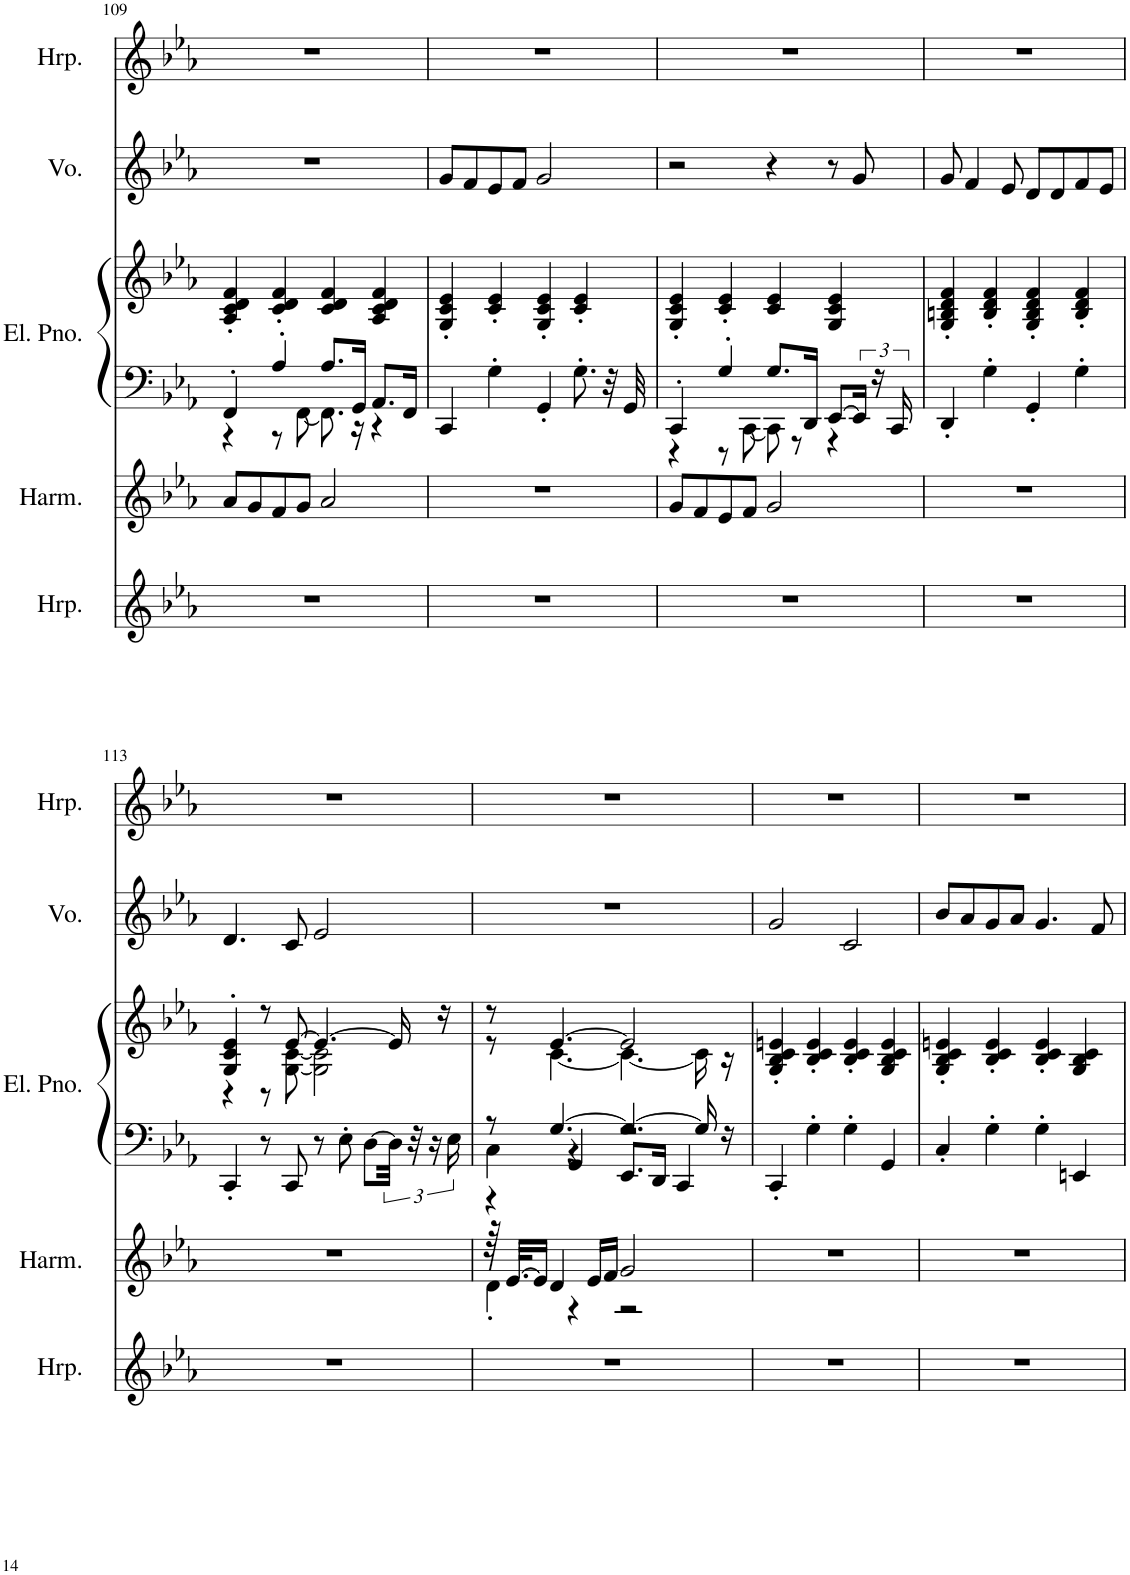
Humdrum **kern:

**kern	**kern	**kern	**kern	**kern	**kern
*part5	*part4	*part3	*part3	*part2	*part1
*staff6	*staff5	*staff4	*staff3	*staff2	*staff1
*I"Harp, Music Box	*I"Harmonica, Accordion	*I"Electric Piano, Piano	*	*I"Voice, Voice Oohs	*I"Harp, Vibraphone
*I'Hrp.	*I'Harm.	*I'El. Pno.	*	*I'Vo.	*I'Hrp.
!!LO:PB:g=z
*clefG2	*clefG2	*clefF4	*clefF4	*clefG2	*clefF4
*k[b-e-a-]	*k[b-e-a-]	*k[b-e-a-]	*k[b-e-a-]	*k[b-e-a-]	*k[b-e-a-]
*M4/4	*M4/4	*M4/4	*M4/4	*M4/4	*M4/4
=109	=109	=109	=109	=109	=109
*	*	*^	*	*	*
1r	8a-/L	4FF'/	4r	4A-/' 4c/' 4d/' 4f/'	1r	1r
.	8g/	.	.	.	.	.
.	8f/	4A-'/	8r	4c/' 4d/' 4f/'	.	.
.	8g/J	.	[8FF\	.	.	.
.	2a-/	8.A-/L	8.FF\]	4c/ 4d/ 4f/	.	.
.	.	16GG/Jk	16r	.	.	.
.	.	8.AA-/L	4r	4A-/ 4c/ 4d/ 4f/	.	.
.	.	16FF/Jk	.	.	.	.
*	*	*v	*v	*	*	*
=110	=110	=110	=110	=110	=110
1r	1r	4CC/	4G/' 4c/' 4e-/'	8g/L	1r
.	.	.	.	8f/	.
.	.	4G'\	4c/' 4e-/'	8e-/	.
.	.	.	.	8f/J	.
.	.	4GG'/	4G/' 4c/' 4e-/'	2g/	.
.	.	8.G'\	4c/' 4e-/'	.	.
.	.	32r	.	.	.
.	.	32GG/	.	.	.
=111	=111	=111	=111	=111	=111
*	*	*^	*	*	*
1r	8g/L	4CC'/	4r	4G/' 4c/' 4e-/'	2r	1r
.	8f/	.	.	.	.	.
.	8e-/	4G'/	8r	4c/' 4e-/'	.	.
.	8f/J	.	[8CC\	.	.	.
.	2g/	8.G/L	8CC\]	4c/ 4e-/	4r	.
.	.	.	8r	.	.	.
.	.	16DD/Jk	.	.	.	.
.	.	[8EE-/L	4r	4G/ 4c/ 4e-/	8r	.
.	.	24EE-/Jk]	.	.	8g/	.
.	.	24r	.	.	.	.
.	.	24CC/	.	.	.	.
*	*	*v	*v	*	*	*
=112	=112	=112	=112	=112	=112
1r	1r	4DD'/	4G/' 4Bn/' 4d/' 4f/'	8g/	1r
.	.	.	.	4f/	.
.	.	4G'\	4B/' 4d/' 4f/'	.	.
.	.	.	.	8e-/	.
.	.	4GG'/	4G/' 4B/' 4d/' 4f/'	8d/L	.
.	.	.	.	8d/	.
.	.	4G'\	4B/' 4d/' 4f/'	8f/	.
.	.	.	.	8e-/J	.
!!LO:LB:g=z
=113	=113	=113	=113	=113	=113
*	*	*	*^	*	*
1r	1r	4CC'/	4G/' 4c/' 4e-/'	4r	4.d/	1r
.	.	8r	8r	8r	.	.
.	.	8CC/	[8e-/	[8G\ [8c\	8c/	.
.	.	8r	4.e-/_	2G\] 2c\]	2e-/	.
.	.	8E-'\	.	.	.	.
.	.	[8D\L	.	.	.	.
.	.	48D\Jkk]	16e-/]	.	.	.
.	.	48r	.	.	.	.
.	.	24r	.	.	.	.
.	.	.	16r	.	.	.
.	.	24E-\	.	.	.	.
=114	=114	=114	=114	=114	=114	=114
*	*^	*^	*	*	*	*
*	*	*	*	*^	*	*	*	*
1r	64r	4d'\	8r	4C\	4r	8r	8r	1r	1r
.	[32.e-/KLL	.	.	.	.	.	.	.	.
.	16e-/JJ]	.	.	.	.	.	.	.	.
.	4d/	.	[4.G/	.	.	[4.e-/	[4.c\	.	.
.	.	4r	.	4r	4GG/	.	.	.	.
.	16e-/LL	.	.	.	.	.	.	.	.
.	16f/JJ	.	.	.	.	.	.	.	.
.	2g/	2r	4.G/_	2r	8.EE-/L	2e-/]	4.c\_	.	.
.	.	.	.	.	16DD/Jk	.	.	.	.
.	.	.	.	.	4CC/	.	.	.	.
.	.	.	16G/]	.	.	.	16c\]	.	.
.	.	.	16r	.	.	.	16r	.	.
*	*v	*v	*	*	*	*	*	*	*
*	*	*v	*v	*v	*	*	*	*
*	*	*	*v	*v	*	*
=115	=115	=115	=115	=115	=115
1r	1r	4CC'/	4G/' 4B-/' 4c/' 4en/'	2g/	1r
.	.	4G'\	4B-/' 4c/' 4e/'	.	.
.	.	4G'\	4B-/' 4c/' 4e/'	2c/	.
.	.	4GG/	4G/ 4B-/ 4c/ 4e/	.	.
=116	=116	=116	=116	=116	=116
1r	1r	4C'/	4G/' 4B-/' 4c/' 4en/'	8b-/L	1r
.	.	.	.	8a-/	.
.	.	4G'\	4B-/' 4c/' 4e/'	8g/	.
.	.	.	.	8a-/J	.
.	.	4G'\	4B-/' 4c/' 4e/'	4.g/	.
.	.	4EEn/	4G/ 4B-/ 4c/	.	.
.	.	.	.	8f/	.
=	=	=	=	=	=
*-	*-	*-	*-	*-	*-
